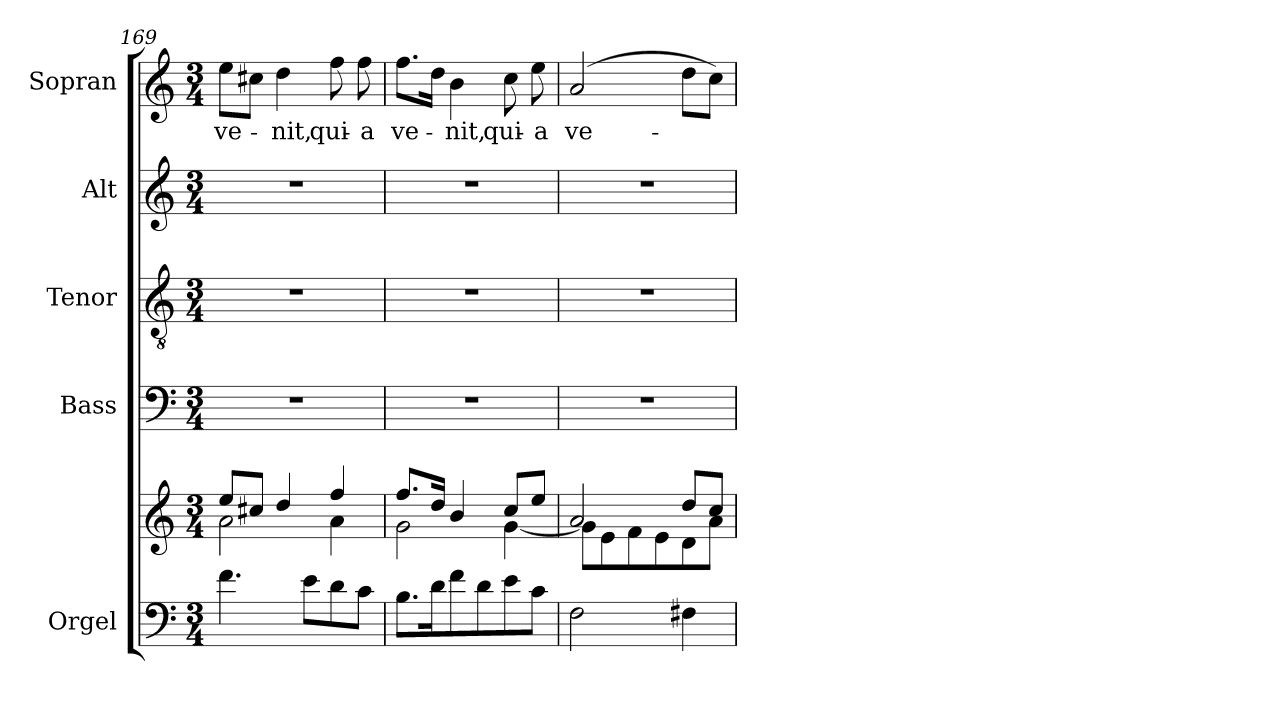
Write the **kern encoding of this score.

**kern	**kern	**kern	**kern	**kern	**kern	**text
*part5	*part5	*part4	*part3	*part2	*part1	*part1
*staff6	*staff5	*staff4	*staff3	*staff2	*staff1	*staff1
*I"Orgel	*	*I"Bass	*I"Tenor	*I"Alt	*I"Sopran	*
*I'Org.	*	*I'B.	*I'T.	*I'A.	*I'S.	*
!!LO:LB:g=z
*clefF4	*clefG2	*clefF4	*clefGv2	*clefG2	*clefG2	*
*k[]	*k[]	*k[]	*k[]	*k[]	*k[]	*
*C:	*C:	*C:	*C:	*C:	*C:	*
*M3/4	*M3/4	*M3/4	*M3/4	*M3/4	*M3/4	*
=169	=169	=169	=169	=169	=169	=169
*	*^	*	*	*	*	*
!	!	!	!	!	!	!	!LO:LY:b
4.f\	8ee/L	2a\	2.r	2.r	2.r	8ee\L	ve-
.	8cc#X/J	.	.	.	.	8cc#X\J	.
!	!	!	!	!	!	!	!LO:LY:b
.	4dd/	.	.	.	.	4dd\	-nit,
8e\L	.	.	.	.	.	.	.
!	!	!	!	!	!	!	!LO:LY:b
8d\	4ff/	4a\	.	.	.	8ff\	qui-
!	!	!	!	!	!	!	!LO:LY:b
8c\J	.	.	.	.	.	8ff\	-a
=170	=170	=170	=170	=170	=170	=170	=170
!	!	!	!	!	!	!	!LO:LY:b
8.B\L	8.ff/L	2g\	2.r	2.r	2.r	8.ff\L	ve-
16d\k	16dd/Jk	.	.	.	.	16dd\Jk	.
!	!	!	!	!	!	!	!LO:LY:b
8f\	4b/	.	.	.	.	4b\	-nit,
8d\	.	.	.	.	.	.	.
!	!	!	!	!	!	!	!LO:LY:b
8e\	8cc/L	[<4g\	.	.	.	8cc\	qui-
!	!	!	!	!	!	!	!LO:LY:b
8c\J	8ee/J	.	.	.	.	8ee\	-a
=171	=171	=171	=171	=171	=171	=171	=171
!	!	!	!	!	!	!	!LO:LY:b
2F\	2a/	8g\L]	2.r	2.r	2.r	(2a/	ve-
.	.	8e\	.	.	.	.	.
.	.	8f\	.	.	.	.	.
.	.	8e\	.	.	.	.	.
4F#X\	8dd/L	8d\	.	.	.	8dd\L	.
.	8cc/J	8a\J	.	.	.	8cc\J)	.
*	*v	*v	*	*	*	*	*
=	=	=	=	=	=	=
*-	*-	*-	*-	*-	*-	*-
